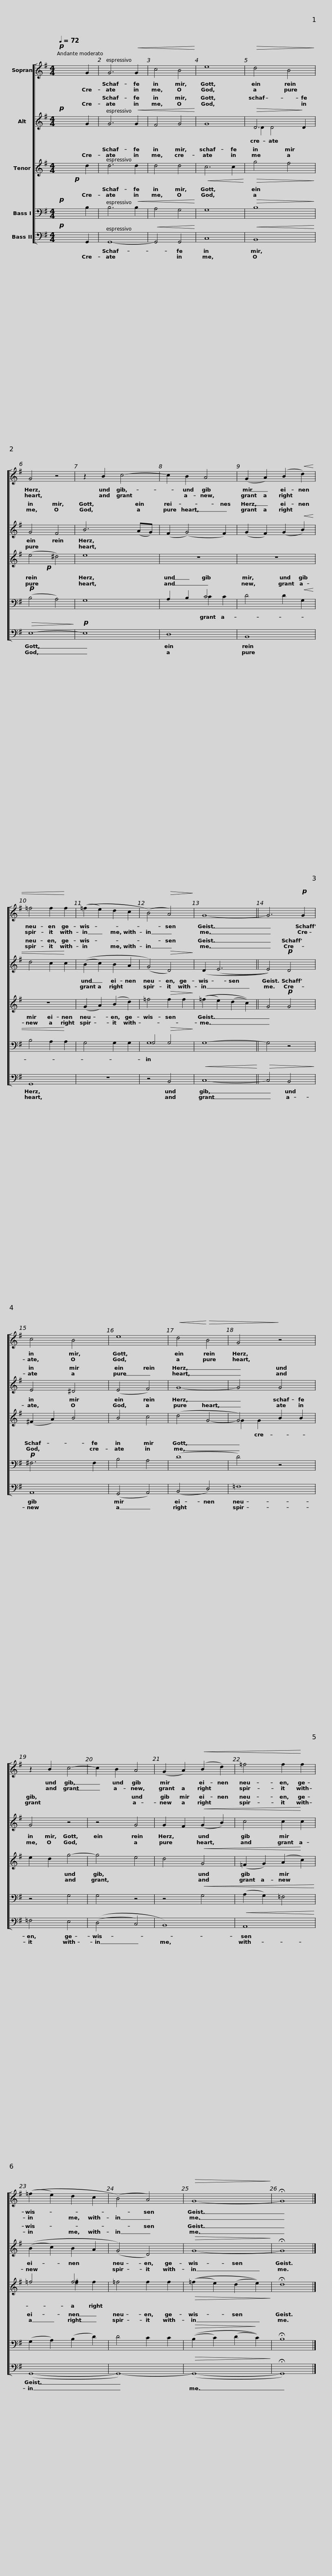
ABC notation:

X:1
%%score [ 1 ( 2 3 ) ( 4 5 6 ) ( 7 8 ) 9 ]
L:1/8
Q:1/4=72
M:4/4
I:linebreak $
K:G
V:1 treble
V:2 treble
V:3 treble
V:4 treble
V:5 treble
V:6 treble
V:7 bass
V:8 bass
V:9 bass
V:1
!p! x6 G2 | G6!<(! G2 | c4 B4!<)! | e8 |!>(! d4 B4!>)! | %5
 G4 z4 |$ z2 B2 c4- | c2 B2 A4 | (G2 A2) (B2!<(! d2) | =f4 f2!<)! f2 | %10
 ((=f2 e2) d2 c2 |$ (B4)!>(! A4)!>)! |$ G8- || G6!p! G2 | c4 B4 | %15
 e8 |!<(! d4!<)!!>(! B4 | G4!>)! z4 |$ z2 B2 c4- |$ c2 B2 A4 | %20
 (G2 A2)!<(! (B2 d2) | =f4 f2!<)! f2 | ((=f2 e2) d2 c2 | (B4) A4) |!>(! G8-!>)! |$ %25
 !fermata!G8 |] %26
V:2
!p! x6 G2 | G6!<(! G2 | F4 G4!<)! | G8 |!>(! D6!>)! D2 | %5
 G4 F4 |$ B6 (AG) | (F2 (G4) F2) | (G2 F2) (G2!<(! B2) | d4 c2!<)! c2 | %10
 ((B2 c2) B2 A2 |$ (G4)!>(! D4)!>)! |$ (D2 (E6 || E4))!p! D4 | E4 ^D4 | %15
 (E4 F4) | G8- | G4 G4 |$ G4 z4 |$ z4 G4 | %20
 G2 F2!<(! (G2 B2) | c4 c2!<)! c2 | ((B2 c2) B2 A2 | (G4) D4) |!>(! G8-!>)! |$ %25
 !fermata!G8 |] %26
V:3
 x8 | x8 | x8 | x8 | D2 D4 x2 | %5
 x8 |$ x8 | x8 | x8 | x8 | %10
 x8 |$ x8 |$ x8 || x8 | x8 | %15
 x8 | x8 | x8 |$ x8 |$ x8 | %20
 x8 | x8 | x8 | x8 | x8 |$ %25
 x8 |] %26
V:4
!p! x8 | x8 | x8 |!<(! x8!<)! |!>(! x8!>)! | %5
!p! x8 |$ x8 | z8 | z8 | z8 | %10
 x8 |$ x8 |$ x8 || x8 | x8 | %15
 x8 | x8 | x8 |$ x8 |$ x8 | %20
 x8 | x8 | x8 | x8 |!>(! x8!>)! |$ %25
 x8 |] %26
V:5
 x6 d2 | d6 d2 | d4 d4 | c6 c2 | g4 f4 | %5
 (e4 ^d4) |$ e8 | x8 | x8 | x8 | %10
 (G2 A2) (B2 d2) |$ =f4!>(! f2 f2!>)! |$ ((=f2 e2) (d2 c2)) || G4!p! G4 | (^F2 A2) B4 | %15
 B4 c4 | (d4 G4- | G4) B2 B2 |$ e2 d2 g4- |$ g4 e4 | %20
 d4!<(! G4 | (=F2 G2) (A2!<)! c2) | =f4 f4 | =f4 f2 f2 | ((=f2 e2) (d2 e2)) |$ %25
 !fermata!d8 |] %26
V:6
 x8 | x8 | x8 | x8 | x8 | %5
 x8 |$ x8 | x8 | x8 | x8 | %10
 x8 |$ x8 |$ x8 || x8 | x8 | %15
 x8 | x8 | G2 G2 x4 |$ x8 |$ x8 | %20
 x8 | x8 | x4 ^f2 f2 | x8 | x8 |$ %25
 x8 |] %26
V:7
!p! x6 B,2 | B,6!<(! B,2 | A,4 G,4!<)! | G,8 |!>(! B,8!>)! | %5
!p! (B,4 A,4) |$ G,8 | A,2 B,2 C4 | D4 D2!<(! G,2 | B,4 A,2!<)! A,2 | %10
 G,4 G,2 G,2 |$ G,4!>(! G,4!>)! |$ G,8- || G,4 z4 |!p! ^F,6 F,2 | %15
 B,4 A,4 | (D8 | D4) z4 |$ z4 G,4 |$ G,4 z4 | %20
 z4!<(! G,4 | (A,2 G,2) =F,4!<)! | (G,2 A,2) (B,2 D2) | D4 C2 C2 |!>(! ((B,2 C2) (D2!>)! C2)) |$ %25
 !fermata!B,8 |] %26
V:8
 x8 | x8 | x8 | x8 | x8 | %5
 x8 |$ x8 | x4 C2 C2 | x8 | x8 | %10
 x8 |$ G,8 |$ x8 || x8 | x8 | %15
 x8 | x8 | x8 |$ x8 |$ x8 | %20
 x8 | x8 | x8 | x8 | x8 |$ %25
 x8 |] %26
V:9
!p! x6 G,,2 | G,,8- |!<(! G,,4 G,,4!<)! | C,8 |!<(! B,,8!<)! | %5
!>(! E,8-!>)! |$!p! E,8 | D,8 | B,,8 | G,,8 | %10
 z8 |$ z4 B,,4 |$!<(! C,8-!<)! ||!>(! C,4 B,,4!>)! | A,,8 | %15
 (G,,4 A,,4) | (B,,4 D,4) | =F,8 |$ =F,4 E,4 |$ ((D,4 C,4) | %20
 B,,8) |!<(! A,,8!<)! | (G,,8- | G,,8-) |!>(! (G,,8-!>)! |$ %25
 !fermata!G,,8) |] %26
